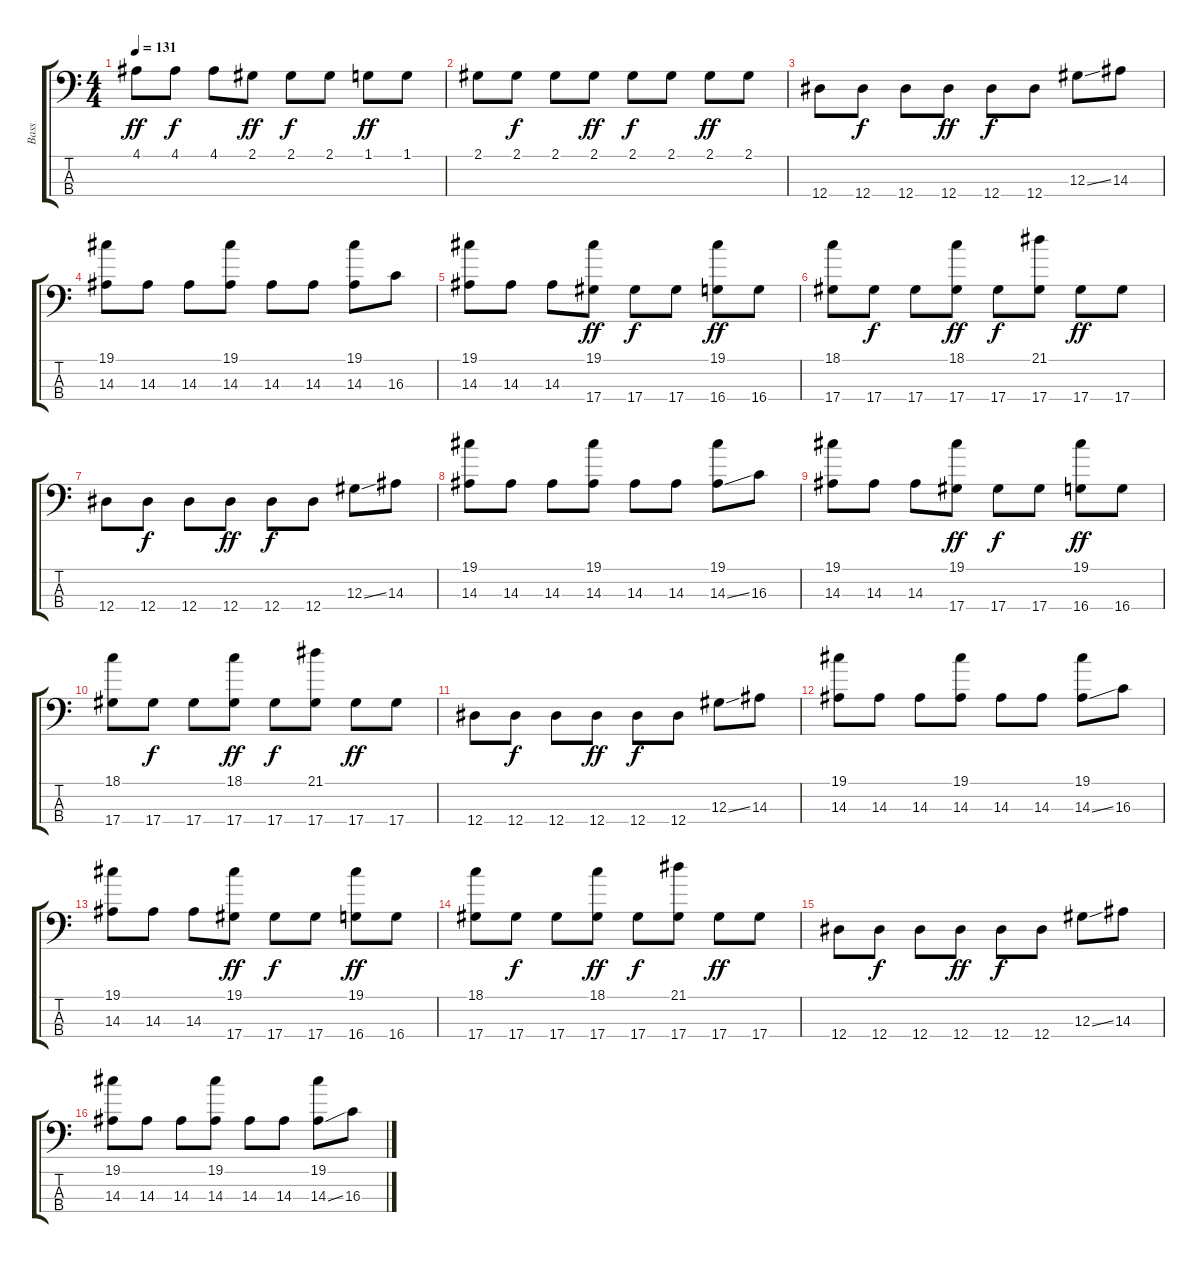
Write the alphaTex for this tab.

\track ("Bass" "Bass") {instrument electricbassfinger}
\staff {score tabs}
\tuning (Gb2 Db2 Ab1 Eb1) {hide}
\ts (4 4)
\tempo 131
\clef f4
\ks c
4.1.8{dy ff} 4.1.8{dy f} 4.1.8 2.1.8{dy ff} 2.1.8{dy f} 2.1.8 1.1.8{dy ff} 1.1.8 |
2.1.8 2.1.8{dy f} 2.1.8 2.1.8{dy ff} 2.1.8{dy f} 2.1.8 2.1.8{dy ff} 2.1.8 |
12.4.8 12.4.8{dy f} 12.4.8 12.4.8{dy ff} 12.4.8{dy f} 12.4.8 12.3{ss}.8 14.3.8 |
(19.1 14.3).8 14.3.8 14.3.8 (19.1 14.3).8 14.3.8 14.3.8 (19.1 14.3).8 16.3.8 |
(19.1 14.3).8 14.3.8 14.3.8 (19.1 17.4).8{dy ff} 17.4.8{dy f} 17.4.8 (19.1 16.4).8{dy ff} 16.4.8 |
(18.1 17.4).8 17.4.8{dy f} 17.4.8 (18.1 17.4).8{dy ff} 17.4.8{dy f} (21.1 17.4).8 17.4.8{dy ff} 17.4.8 |
12.4.8 12.4.8{dy f} 12.4.8 12.4.8{dy ff} 12.4.8{dy f} 12.4.8 12.3{ss}.8 14.3.8 |
(19.1 14.3).8 14.3.8 14.3.8 (19.1 14.3).8 14.3.8 14.3.8 (19.1 14.3{ss}).8 16.3.8 |
(19.1 14.3).8 14.3.8 14.3.8 (19.1 17.4).8{dy ff} 17.4.8{dy f} 17.4.8 (19.1 16.4).8{dy ff} 16.4.8 |
(18.1 17.4).8 17.4.8{dy f} 17.4.8 (18.1 17.4).8{dy ff} 17.4.8{dy f} (21.1 17.4).8 17.4.8{dy ff} 17.4.8 |
12.4.8 12.4.8{dy f} 12.4.8 12.4.8{dy ff} 12.4.8{dy f} 12.4.8 12.3{ss}.8 14.3.8 |
(19.1 14.3).8 14.3.8 14.3.8 (19.1 14.3).8 14.3.8 14.3.8 (19.1 14.3{ss}).8 16.3.8 |
(19.1 14.3).8 14.3.8 14.3.8 (19.1 17.4).8{dy ff} 17.4.8{dy f} 17.4.8 (19.1 16.4).8{dy ff} 16.4.8 |
(18.1 17.4).8 17.4.8{dy f} 17.4.8 (18.1 17.4).8{dy ff} 17.4.8{dy f} (21.1 17.4).8 17.4.8{dy ff} 17.4.8 |
12.4.8 12.4.8{dy f} 12.4.8 12.4.8{dy ff} 12.4.8{dy f} 12.4.8 12.3{ss}.8 14.3.8 |
(19.1 14.3).8 14.3.8 14.3.8 (19.1 14.3).8 14.3.8 14.3.8 (19.1 14.3{ss}).8 16.3.8
